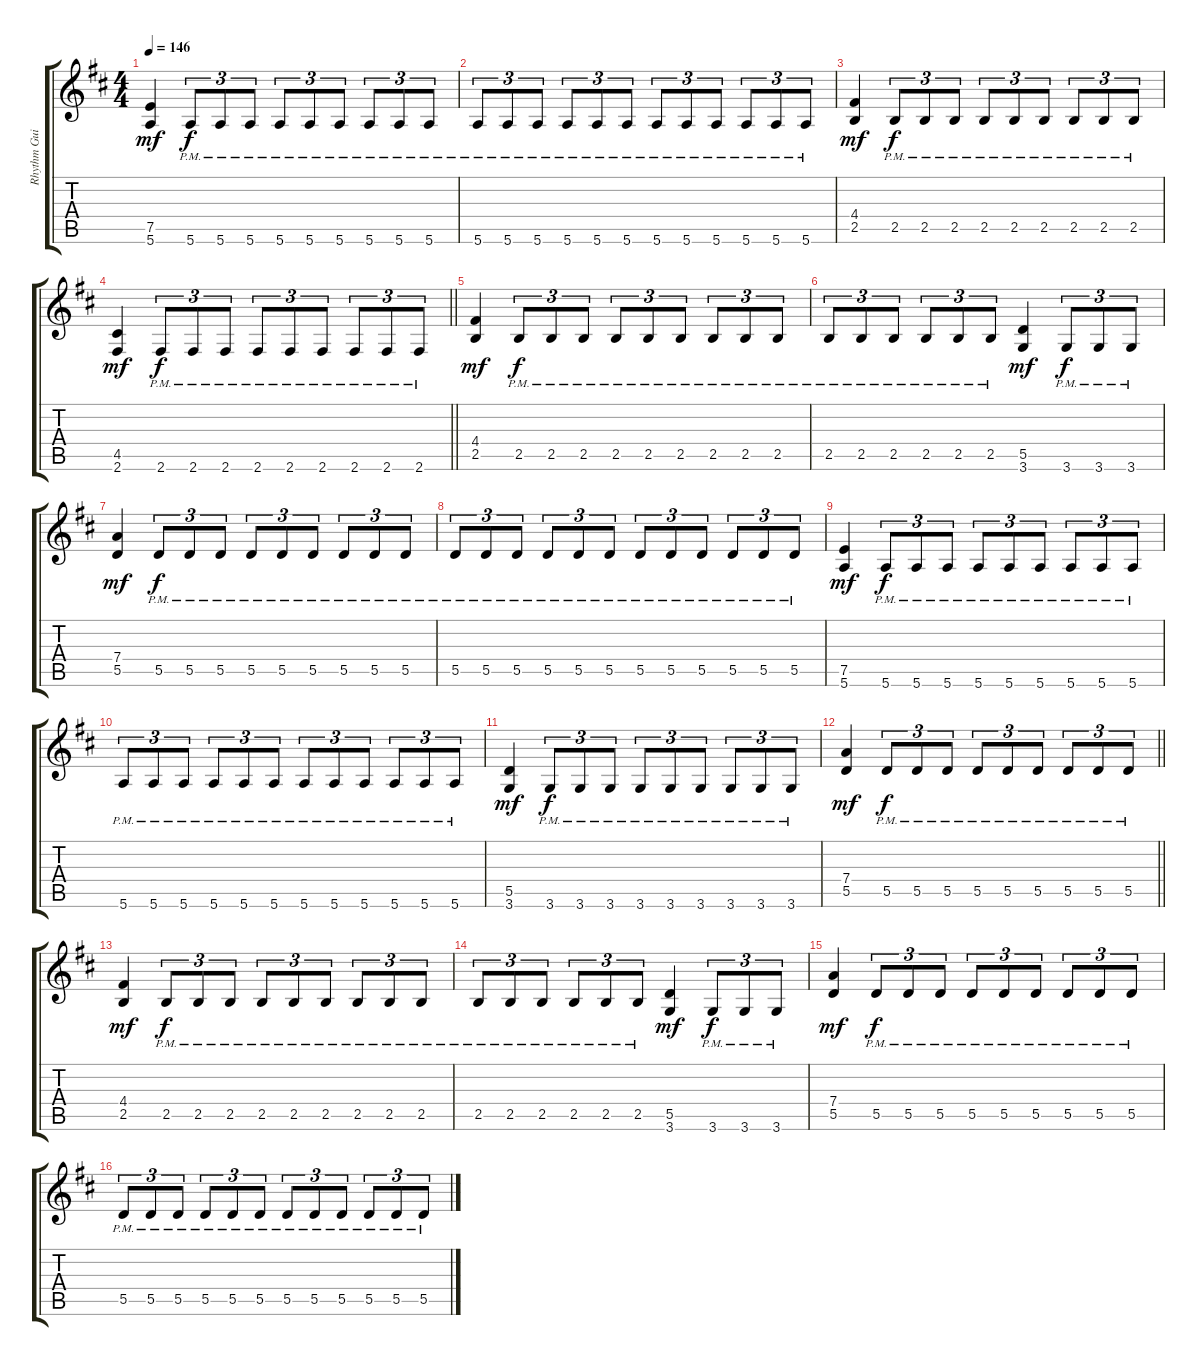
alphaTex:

\track ("Rhythm Guitar A" "Rhythm Gui") {instrument distortionguitar}
\staff {score tabs}
\tuning (E4 B3 G3 D3 A2 E2) {hide}
\ts (4 4)
\tempo 146
\clef g2
\ks bminor
(7.5 5.6).4{dy mf} 5.6{pm}.8{tu (3 2) dy f} 5.6{pm}.8{tu (3 2)} 5.6{pm}.8{tu (3 2)} 5.6{pm}.8{tu (3 2)} 5.6{pm}.8{tu (3 2)} 5.6{pm}.8{tu (3 2)} 5.6{pm}.8{tu (3 2)} 5.6{pm}.8{tu (3 2)} 5.6{pm}.8{tu (3 2)} |
5.6{pm}.8{tu (3 2)} 5.6{pm}.8{tu (3 2)} 5.6{pm}.8{tu (3 2)} 5.6{pm}.8{tu (3 2)} 5.6{pm}.8{tu (3 2)} 5.6{pm}.8{tu (3 2)} 5.6{pm}.8{tu (3 2)} 5.6{pm}.8{tu (3 2)} 5.6{pm}.8{tu (3 2)} 5.6{pm}.8{tu (3 2)} 5.6{pm}.8{tu (3 2)} 5.6{pm}.8{tu (3 2)} |
(4.4 2.5).4{dy mf} 2.5{pm}.8{tu (3 2) dy f} 2.5{pm}.8{tu (3 2)} 2.5{pm}.8{tu (3 2)} 2.5{pm}.8{tu (3 2)} 2.5{pm}.8{tu (3 2)} 2.5{pm}.8{tu (3 2)} 2.5{pm}.8{tu (3 2)} 2.5{pm}.8{tu (3 2)} 2.5{pm}.8{tu (3 2)} |
\barLineRight lightlight
(4.5 2.6).4{dy mf} 2.6{pm}.8{tu (3 2) dy f} 2.6{pm}.8{tu (3 2)} 2.6{pm}.8{tu (3 2)} 2.6{pm}.8{tu (3 2)} 2.6{pm}.8{tu (3 2)} 2.6{pm}.8{tu (3 2)} 2.6{pm}.8{tu (3 2)} 2.6{pm}.8{tu (3 2)} 2.6{pm}.8{tu (3 2)} |
\section ("" "")
(4.4 2.5).4{dy mf} 2.5{pm}.8{tu (3 2) dy f} 2.5{pm}.8{tu (3 2)} 2.5{pm}.8{tu (3 2)} 2.5{pm}.8{tu (3 2)} 2.5{pm}.8{tu (3 2)} 2.5{pm}.8{tu (3 2)} 2.5{pm}.8{tu (3 2)} 2.5{pm}.8{tu (3 2)} 2.5{pm}.8{tu (3 2)} |
2.5{pm}.8{tu (3 2)} 2.5{pm}.8{tu (3 2)} 2.5{pm}.8{tu (3 2)} 2.5{pm}.8{tu (3 2)} 2.5{pm}.8{tu (3 2)} 2.5{pm}.8{tu (3 2)} (5.5 3.6).4{dy mf} 3.6{pm}.8{tu (3 2) dy f} 3.6{pm}.8{tu (3 2)} 3.6{pm}.8{tu (3 2)} |
(7.4 5.5).4{dy mf} 5.5{pm}.8{tu (3 2) dy f} 5.5{pm}.8{tu (3 2)} 5.5{pm}.8{tu (3 2)} 5.5{pm}.8{tu (3 2)} 5.5{pm}.8{tu (3 2)} 5.5{pm}.8{tu (3 2)} 5.5{pm}.8{tu (3 2)} 5.5{pm}.8{tu (3 2)} 5.5{pm}.8{tu (3 2)} |
5.5{pm}.8{tu (3 2)} 5.5{pm}.8{tu (3 2)} 5.5{pm}.8{tu (3 2)} 5.5{pm}.8{tu (3 2)} 5.5{pm}.8{tu (3 2)} 5.5{pm}.8{tu (3 2)} 5.5{pm}.8{tu (3 2)} 5.5{pm}.8{tu (3 2)} 5.5{pm}.8{tu (3 2)} 5.5{pm}.8{tu (3 2)} 5.5{pm}.8{tu (3 2)} 5.5{pm}.8{tu (3 2)} |
(7.5 5.6).4{dy mf} 5.6{pm}.8{tu (3 2) dy f} 5.6{pm}.8{tu (3 2)} 5.6{pm}.8{tu (3 2)} 5.6{pm}.8{tu (3 2)} 5.6{pm}.8{tu (3 2)} 5.6{pm}.8{tu (3 2)} 5.6{pm}.8{tu (3 2)} 5.6{pm}.8{tu (3 2)} 5.6{pm}.8{tu (3 2)} |
5.6{pm}.8{tu (3 2)} 5.6{pm}.8{tu (3 2)} 5.6{pm}.8{tu (3 2)} 5.6{pm}.8{tu (3 2)} 5.6{pm}.8{tu (3 2)} 5.6{pm}.8{tu (3 2)} 5.6{pm}.8{tu (3 2)} 5.6{pm}.8{tu (3 2)} 5.6{pm}.8{tu (3 2)} 5.6{pm}.8{tu (3 2)} 5.6{pm}.8{tu (3 2)} 5.6{pm}.8{tu (3 2)} |
(5.5 3.6).4{dy mf} 3.6{pm}.8{tu (3 2) dy f} 3.6{pm}.8{tu (3 2)} 3.6{pm}.8{tu (3 2)} 3.6{pm}.8{tu (3 2)} 3.6{pm}.8{tu (3 2)} 3.6{pm}.8{tu (3 2)} 3.6{pm}.8{tu (3 2)} 3.6{pm}.8{tu (3 2)} 3.6{pm}.8{tu (3 2)} |
\barLineRight lightlight
(7.4 5.5).4{dy mf} 5.5{pm}.8{tu (3 2) dy f} 5.5{pm}.8{tu (3 2)} 5.5{pm}.8{tu (3 2)} 5.5{pm}.8{tu (3 2)} 5.5{pm}.8{tu (3 2)} 5.5{pm}.8{tu (3 2)} 5.5{pm}.8{tu (3 2)} 5.5{pm}.8{tu (3 2)} 5.5{pm}.8{tu (3 2)} |
\section ("" "")
(4.4 2.5).4{dy mf} 2.5{pm}.8{tu (3 2) dy f} 2.5{pm}.8{tu (3 2)} 2.5{pm}.8{tu (3 2)} 2.5{pm}.8{tu (3 2)} 2.5{pm}.8{tu (3 2)} 2.5{pm}.8{tu (3 2)} 2.5{pm}.8{tu (3 2)} 2.5{pm}.8{tu (3 2)} 2.5{pm}.8{tu (3 2)} |
2.5{pm}.8{tu (3 2)} 2.5{pm}.8{tu (3 2)} 2.5{pm}.8{tu (3 2)} 2.5{pm}.8{tu (3 2)} 2.5{pm}.8{tu (3 2)} 2.5{pm}.8{tu (3 2)} (5.5 3.6).4{dy mf} 3.6{pm}.8{tu (3 2) dy f} 3.6{pm}.8{tu (3 2)} 3.6{pm}.8{tu (3 2)} |
(7.4 5.5).4{dy mf} 5.5{pm}.8{tu (3 2) dy f} 5.5{pm}.8{tu (3 2)} 5.5{pm}.8{tu (3 2)} 5.5{pm}.8{tu (3 2)} 5.5{pm}.8{tu (3 2)} 5.5{pm}.8{tu (3 2)} 5.5{pm}.8{tu (3 2)} 5.5{pm}.8{tu (3 2)} 5.5{pm}.8{tu (3 2)} |
5.5{pm}.8{tu (3 2)} 5.5{pm}.8{tu (3 2)} 5.5{pm}.8{tu (3 2)} 5.5{pm}.8{tu (3 2)} 5.5{pm}.8{tu (3 2)} 5.5{pm}.8{tu (3 2)} 5.5{pm}.8{tu (3 2)} 5.5{pm}.8{tu (3 2)} 5.5{pm}.8{tu (3 2)} 5.5{pm}.8{tu (3 2)} 5.5{pm}.8{tu (3 2)} 5.5{pm}.8{tu (3 2)}
